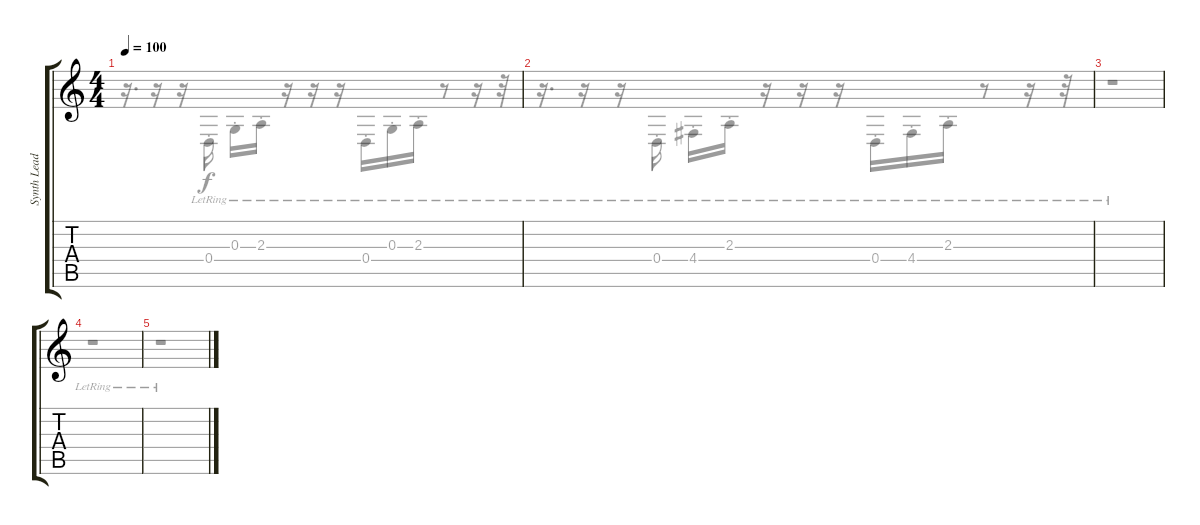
\track ("Synth Lead Delay" "Synth Lead") {instrument lead8bassandlead}
\staff {score tabs}
\tuning (E4 B3 G3 D3 A2 E2) {hide}
\voice
\ts (4 4)
\tempo 100
\clef g2
\ks c
|
|
|
|
|
\voice
\clef g2
\ks c
r.16{d dy f} r.16 r.16 0.4{st lr}.16 0.3{st lr}.16 2.3{st lr}.16 r.16 r.16 r.16 0.4{st lr}.16 0.3{st lr}.16 2.3{st lr}.16 r.8 r.16 r.32 |
r.16{d} r.16 r.16 0.4{st lr}.16 4.4{st lr}.16 2.3{st lr}.16 r.16 r.16 r.16 0.4{st lr}.16 4.4{st lr}.16 2.3{st lr}.16 r.8 r.16 r.32 |
r.1 |
r.1 |
r.1 |
